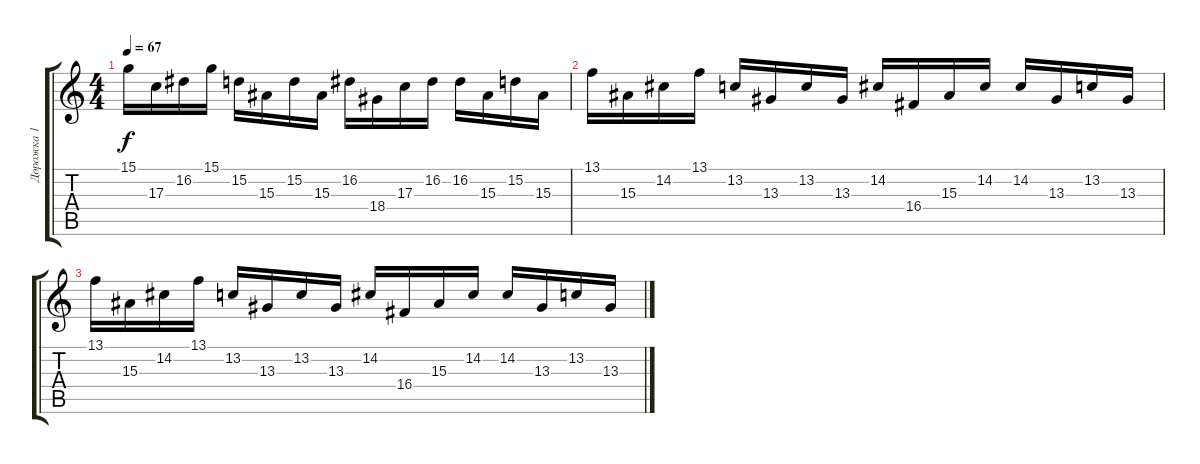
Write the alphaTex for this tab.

\track ("Дорожка 1" "Дорожка 1") {instrument vibraphone}
\staff {score tabs}
\tuning (E4 B3 G3 D3 A2 E2) {hide}
\ts (4 4)
\tempo 67
\clef g2
\ks c
15.1.16{dy f} 17.3.16 16.2.16 15.1.16 15.2.16 15.3.16 15.2.16 15.3.16 16.2.16 18.4.16 17.3.16 16.2.16 16.2.16 15.3.16 15.2.16 15.3.16 |
13.1.16 15.3.16 14.2.16 13.1.16 13.2.16 13.3.16 13.2.16 13.3.16 14.2.16 16.4.16 15.3.16 14.2.16 14.2.16 13.3.16 13.2.16 13.3.16 |
13.1.16 15.3.16 14.2.16 13.1.16 13.2.16 13.3.16 13.2.16 13.3.16 14.2.16 16.4.16 15.3.16 14.2.16 14.2.16 13.3.16 13.2.16 13.3.16
